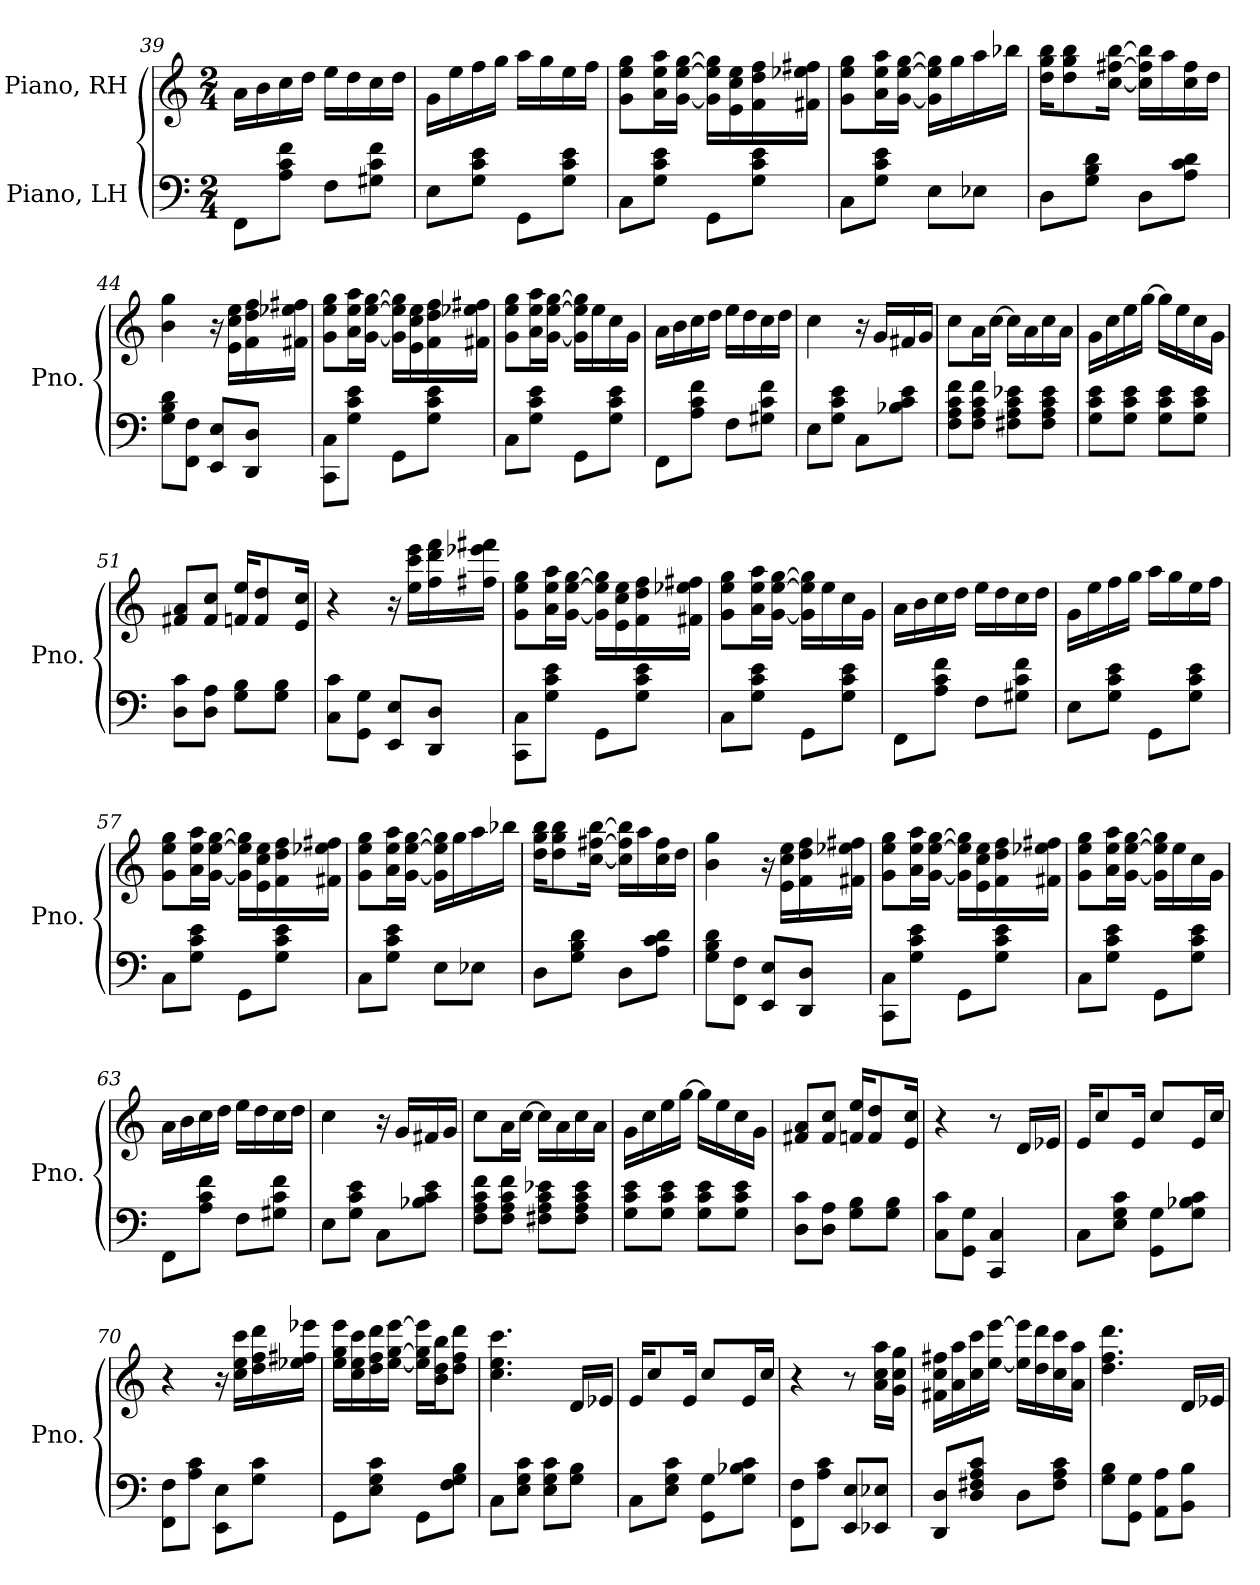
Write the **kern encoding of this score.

**kern	**kern
*part2	*part1
*staff2	*staff1
*I"Piano, LH	*I"Piano, RH
*I'Pno.	*I'Pno.
!!LO:LB:g=z
*clefF4	*clefG2
*k[]	*k[]
*M2/4	*M2/4
=39	=39
8FF\L	16a\LL
.	16b\
8A\ 8c\ 8f\J	16cc\
.	16dd\JJ
8F\L	16ee\LL
.	16dd\
8G#X\ 8c\ 8f\J	16cc\
.	16dd\JJ
=40	=40
8E\L	16g\LL
.	16ee\
8G\ 8c\ 8e\J	16ff\
.	16gg\JJ
8GG\L	16aa\LL
.	16gg\
8G\ 8c\ 8e\J	16ee\
.	16ff\JJ
=41	=41
8C\L	8g\ 8ee\ 8gg\L
8G\ 8c\ 8e\J	16a\ 16ee\ 16aa\L
.	[16g\ [16ee\ [16gg\JJ
8GG\L	16g\] 16ee\] 16gg\]LL
.	16e\ 16cc\ 16ee\
8G\ 8c\ 8e\J	16f\ 16dd\ 16ff\
.	16f#X\ 16ee-X\ 16ff#X\JJ
=42	=42
8C\L	8g\ 8ee\ 8gg\L
8G\ 8c\ 8e\J	16a\ 16ee\ 16aa\L
.	[16g\ [16ee\ [16gg\JJ
8E\L	16g\] 16ee\] 16gg\]LL
.	16gg\
8E-X\J	16aa\
.	16bb-X\JJ
!!LO:LB:g=z
=43	=43
8D\L	16dd\ 16gg\ 16bb\KL
.	8dd\ 8gg\ 8bb\
8G\ 8B\ 8d\J	.
.	[16cc\ [16ff#X\ [16bb\Jk
8D\L	16cc\] 16ff#\] 16bb\]LL
.	16aa\
8A\ 8c\ 8d\J	16cc\ 16ff#\
.	16dd\JJ
=44	=44
8G\ 8B\ 8d\L	4b\ 4gg\
8FF\ 8F\J	.
8EE/ 8E/L	16r
.	16e\ 16cc\ 16ee\LL
8DD/ 8D/J	16f\ 16dd\ 16ff\
.	16f#X\ 16ee-X\ 16ff#X\JJ
=45	=45
8CC\ 8C\L	8g\ 8ee\ 8gg\L
8G\ 8c\ 8e\J	16a\ 16ee\ 16aa\L
.	[16g\ [16ee\ [16gg\JJ
8GG\L	16g\] 16ee\] 16gg\]LL
.	16e\ 16cc\ 16ee\
8G\ 8c\ 8e\J	16f\ 16dd\ 16ff\
.	16f#X\ 16ee-X\ 16ff#X\JJ
=46	=46
8C\L	8g\ 8ee\ 8gg\L
8G\ 8c\ 8e\J	16a\ 16ee\ 16aa\L
.	[16g\ [16ee\ [16gg\JJ
8GG\L	16g\] 16ee\] 16gg\]LL
.	16ee\
8G\ 8c\ 8e\J	16cc\
.	16g\JJ
!!LO:LB:g=z
=47	=47
8FF\L	16a\LL
.	16b\
8A\ 8c\ 8f\J	16cc\
.	16dd\JJ
8F\L	16ee\LL
.	16dd\
8G#X\ 8c\ 8f\J	16cc\
.	16dd\JJ
=48	=48
8E\L	4cc\
8G\ 8c\ 8e\J	.
8C\L	16r
.	16g/LL
8B-X\ 8c\ 8e\J	16f#X/
.	16g/JJ
=49	=49
8F\ 8A\ 8c\ 8f\L	8cc\L
8F\ 8A\ 8c\ 8f\J	16a\L
.	[16cc\JJ
8F#X\ 8A\ 8c\ 8e-X\L	16cc\LL]
.	16a\
8F#\ 8A\ 8c\ 8e-\J	16cc\
.	16a\JJ
=50	=50
8G\ 8c\ 8e\L	16g\LL
.	16cc\
8G\ 8c\ 8e\J	16ee\
.	[16gg\JJ
8G\ 8c\ 8e\L	16gg\LL]
.	16ee\
8G\ 8c\ 8e\J	16cc\
.	16g\JJ
=51	=51
8D\ 8c\L	8f#X/ 8a/L
8D\ 8A\J	8f#/ 8cc/J
8G\ 8B\L	16fn/ 16ee/KL
.	8f/ 8dd/
8G\ 8B\J	.
.	16e/ 16cc/Jk
!!LO:PB:g=z
=52	=52
8C\ 8c\L	4r
8GG\ 8G\J	.
8EE/ 8E/L	16r
.	16ee\ 16ccc\ 16eee\LL
8DD/ 8D/J	16ff\ 16ddd\ 16fff\
.	16ff#X\ 16eee-X\ 16fff#X\JJ
=53	=53
8CC\ 8C\L	8g\ 8ee\ 8gg\L
8G\ 8c\ 8e\J	16a\ 16ee\ 16aa\L
.	[16g\ [16ee\ [16gg\JJ
8GG\L	16g\] 16ee\] 16gg\]LL
.	16e\ 16cc\ 16ee\
8G\ 8c\ 8e\J	16f\ 16dd\ 16ff\
.	16f#X\ 16ee-X\ 16ff#X\JJ
=54	=54
8C\L	8g\ 8ee\ 8gg\L
8G\ 8c\ 8e\J	16a\ 16ee\ 16aa\L
.	[16g\ [16ee\ [16gg\JJ
8GG\L	16g\] 16ee\] 16gg\]LL
.	16ee\
8G\ 8c\ 8e\J	16cc\
.	16g\JJ
=55	=55
8FF\L	16a\LL
.	16b\
8A\ 8c\ 8f\J	16cc\
.	16dd\JJ
8F\L	16ee\LL
.	16dd\
8G#X\ 8c\ 8f\J	16cc\
.	16dd\JJ
!!LO:LB:g=z
=56	=56
8E\L	16g\LL
.	16ee\
8G\ 8c\ 8e\J	16ff\
.	16gg\JJ
8GG\L	16aa\LL
.	16gg\
8G\ 8c\ 8e\J	16ee\
.	16ff\JJ
=57	=57
8C\L	8g\ 8ee\ 8gg\L
8G\ 8c\ 8e\J	16a\ 16ee\ 16aa\L
.	[16g\ [16ee\ [16gg\JJ
8GG\L	16g\] 16ee\] 16gg\]LL
.	16e\ 16cc\ 16ee\
8G\ 8c\ 8e\J	16f\ 16dd\ 16ff\
.	16f#X\ 16ee-X\ 16ff#X\JJ
=58	=58
8C\L	8g\ 8ee\ 8gg\L
8G\ 8c\ 8e\J	16a\ 16ee\ 16aa\L
.	[16g\ [16ee\ [16gg\JJ
8E\L	16g\] 16ee\] 16gg\]LL
.	16gg\
8E-X\J	16aa\
.	16bb-X\JJ
=59	=59
8D\L	16dd\ 16gg\ 16bb\KL
.	8dd\ 8gg\ 8bb\
8G\ 8B\ 8d\J	.
.	[16cc\ [16ff#X\ [16bb\Jk
8D\L	16cc\] 16ff#\] 16bb\]LL
.	16aa\
8A\ 8c\ 8d\J	16cc\ 16ff#\
.	16dd\JJ
!!LO:LB:g=z
=60	=60
8G\ 8B\ 8d\L	4b\ 4gg\
8FF\ 8F\J	.
8EE/ 8E/L	16r
.	16e\ 16cc\ 16ee\LL
8DD/ 8D/J	16f\ 16dd\ 16ff\
.	16f#X\ 16ee-X\ 16ff#X\JJ
=61	=61
8CC\ 8C\L	8g\ 8ee\ 8gg\L
8G\ 8c\ 8e\J	16a\ 16ee\ 16aa\L
.	[16g\ [16ee\ [16gg\JJ
8GG\L	16g\] 16ee\] 16gg\]LL
.	16e\ 16cc\ 16ee\
8G\ 8c\ 8e\J	16f\ 16dd\ 16ff\
.	16f#X\ 16ee-X\ 16ff#X\JJ
=62	=62
8C\L	8g\ 8ee\ 8gg\L
8G\ 8c\ 8e\J	16a\ 16ee\ 16aa\L
.	[16g\ [16ee\ [16gg\JJ
8GG\L	16g\] 16ee\] 16gg\]LL
.	16ee\
8G\ 8c\ 8e\J	16cc\
.	16g\JJ
=63	=63
8FF\L	16a\LL
.	16b\
8A\ 8c\ 8f\J	16cc\
.	16dd\JJ
8F\L	16ee\LL
.	16dd\
8G#X\ 8c\ 8f\J	16cc\
.	16dd\JJ
=64	=64
8E\L	4cc\
8G\ 8c\ 8e\J	.
8C\L	16r
.	16g/LL
8B-X\ 8c\ 8e\J	16f#X/
.	16g/JJ
!!LO:LB:g=z
=65	=65
8F\ 8A\ 8c\ 8f\L	8cc\L
8F\ 8A\ 8c\ 8f\J	16a\L
.	[16cc\JJ
8F#X\ 8A\ 8c\ 8e-X\L	16cc\LL]
.	16a\
8F#\ 8A\ 8c\ 8e-\J	16cc\
.	16a\JJ
=66	=66
8G\ 8c\ 8e\L	16g\LL
.	16cc\
8G\ 8c\ 8e\J	16ee\
.	[16gg\JJ
8G\ 8c\ 8e\L	16gg\LL]
.	16ee\
8G\ 8c\ 8e\J	16cc\
.	16g\JJ
=67	=67
8D\ 8c\L	8f#X/ 8a/L
8D\ 8A\J	8f#/ 8cc/J
8G\ 8B\L	16fn/ 16ee/KL
.	8f/ 8dd/
8G\ 8B\J	.
.	16e/ 16cc/Jk
=68	=68
8C\ 8c\L	4r
8GG\ 8G\J	.
4CC/ 4C/	8r
.	16d/LL
.	16e-X/JJ
=69	=69
8C\L	16e/KL
.	8cc/
8E\ 8G\ 8c\J	.
.	16e/Jk
8GG\ 8G\L	8cc/L
8G\ 8B-X\ 8c\J	16e/L
.	16cc/JJ
!!LO:LB:g=z
=70	=70
8FF\ 8F\L	4r
8A\ 8c\J	.
8EE\ 8E\L	16r
.	16cc\ 16ee\ 16ccc\LL
8G\ 8c\J	16dd\ 16ff\ 16ddd\
.	16ee-X\ 16ff#X\ 16eee-X\JJ
=71	=71
8GG\L	16ee\ 16gg\ 16eee\LL
.	16cc\ 16ee\ 16ccc\
8E\ 8G\ 8c\J	16dd\ 16ff\ 16ddd\
.	[16ee\ [16gg\ [16eee\JJ
8GG\L	16ee\] 16gg\] 16eee\]LL
.	16b\ 16dd\ 16bb\J
8F\ 8G\ 8B\J	8dd\ 8ff\ 8ddd\J
=72	=72
8C\L	4.cc\ 4.ee\ 4.ccc\
8E\ 8G\ 8c\J	.
8E\ 8G\ 8c\L	.
8G\ 8B\J	16d/LL
.	16e-X/JJ
=73	=73
8C\L	16e/KL
.	8cc/
8E\ 8G\ 8c\J	.
.	16e/Jk
8GG\ 8G\L	8cc/L
8G\ 8B-X\ 8c\J	16e/L
.	16cc/JJ
=74	=74
8FF\ 8F\L	4r
8A\ 8c\J	.
8EE/ 8E/L	8r
8EE-X/ 8E-X/J	16a\ 16cc\ 16aa\LL
.	16g\ 16cc\ 16gg\JJ
!!LO:LB:g=z
=75	=75
8DD/ 8D/L	16f#X\ 16cc\ 16ff#X\LL
.	16a\ 16aa\
8D/ 8F#X/ 8A/ 8c/J	16cc\ 16ccc\
.	[16ee\ [16eee\JJ
8D\L	16ee\] 16eee\]LL
.	16dd\ 16ddd\
8F#\ 8A\ 8c\J	16cc\ 16ccc\
.	16a\ 16aa\JJ
=76	=76
8G\ 8B\L	4.dd\ 4.ff\ 4.ddd\
8GG\ 8G\J	.
8AA\ 8A\L	.
8BB\ 8B\J	16d/LL
.	16e-X/JJ
=	=
*-	*-
